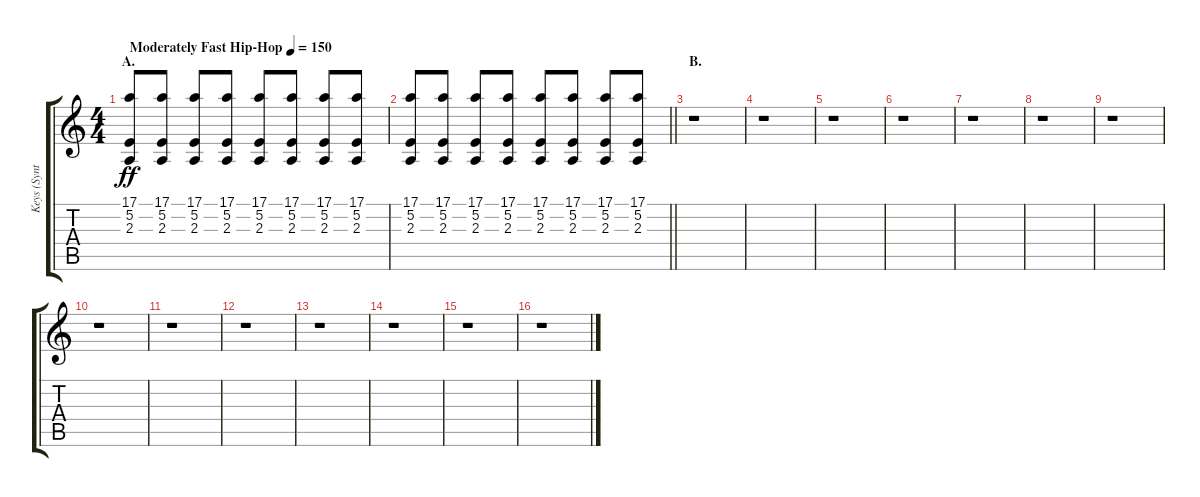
\track ("Keys (Synth Strings)" "Keys (Synt") {instrument orchestrahit}
\staff {score tabs}
\tuning (E4 B3 G3 D3 A2 E2) {hide}
\ts (4 4)
\section ("" "A.")
\tempo (150 "Moderately Fast Hip-Hop")
\clef g2
\ks c
(17.1 5.2 2.3).8{dy ff instrument orchestrahit} (17.1 5.2 2.3).8 (17.1 5.2 2.3).8 (17.1 5.2 2.3).8 (17.1 5.2 2.3).8 (17.1 5.2 2.3).8 (17.1 5.2 2.3).8 (17.1 5.2 2.3).8 |
\barLineRight lightlight
(17.1 5.2 2.3).8 (17.1 5.2 2.3).8 (17.1 5.2 2.3).8 (17.1 5.2 2.3).8 (17.1 5.2 2.3).8 (17.1 5.2 2.3).8 (17.1 5.2 2.3).8 (17.1 5.2 2.3).8 |
\section ("" "B.")
r.1 |
r.1 |
r.1 |
r.1 |
r.1 |
r.1 |
r.1 |
r.1 |
r.1 |
r.1 |
r.1 |
r.1 |
r.1 |
r.1
